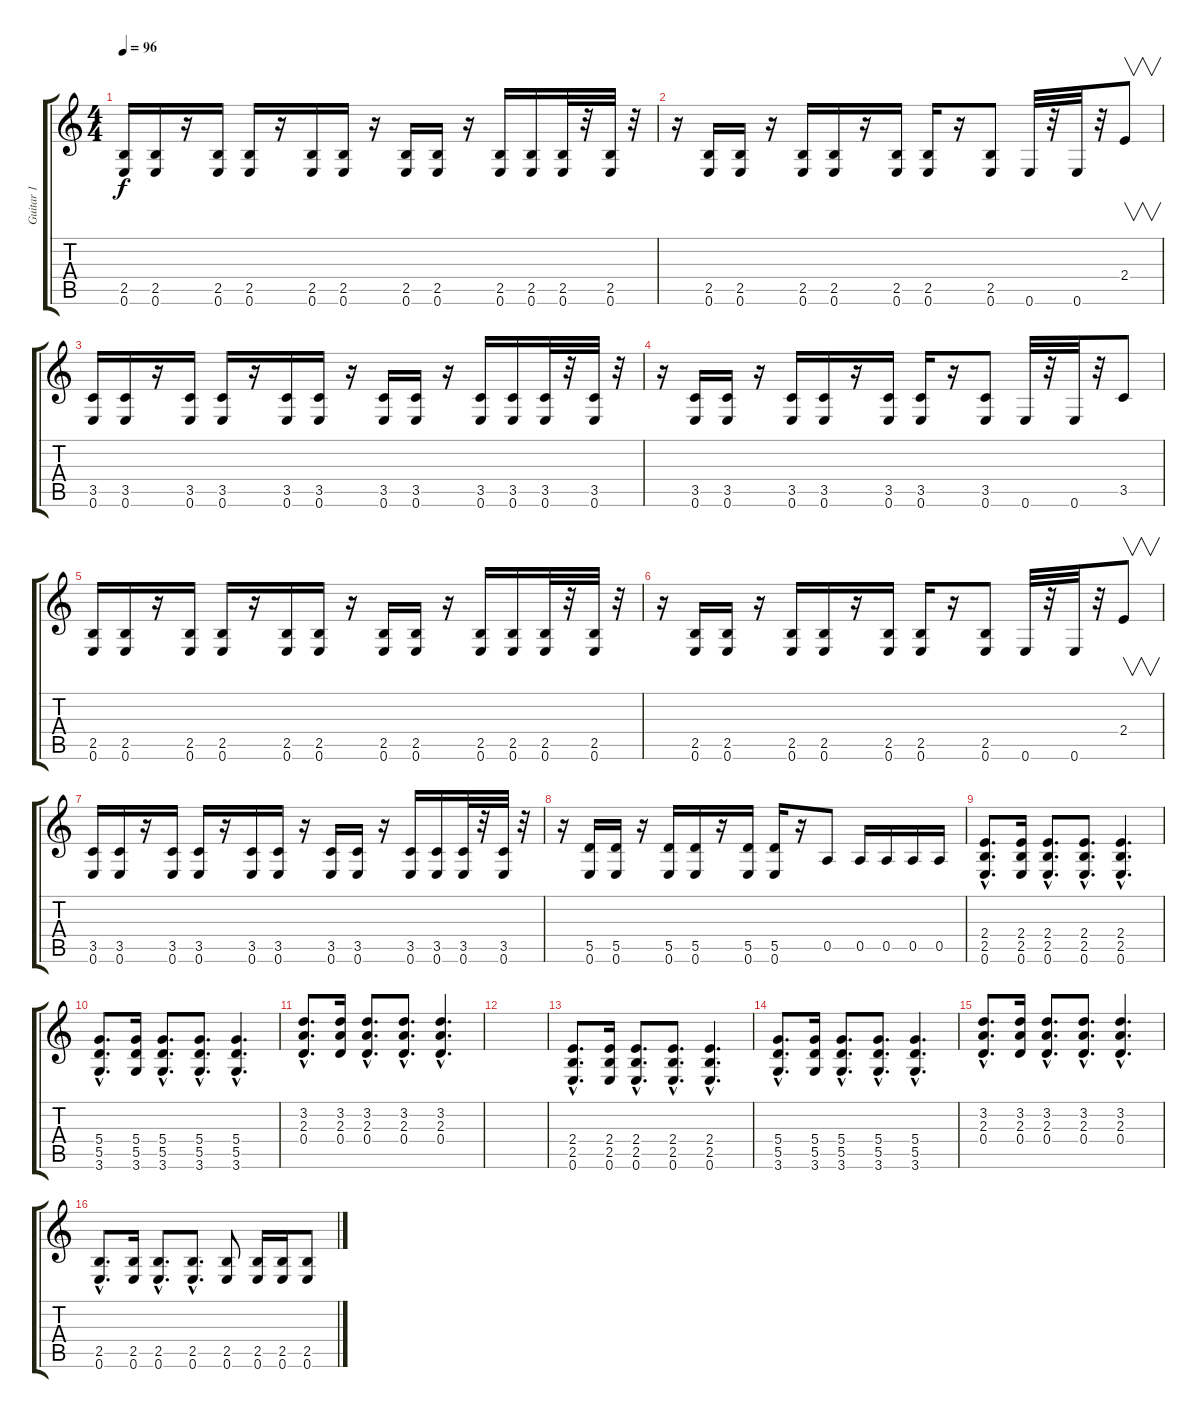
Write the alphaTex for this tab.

\track ("Guitar 1" "Guitar 1") {instrument distortionguitar}
\staff {score tabs}
\tuning (E4 B3 G3 D3 A2 E2) {hide}
\ts (4 4)
\tempo 96
\clef g2
\ks c
(2.5 0.6).16{dy f} (2.5 0.6).16 r.16 (2.5 0.6).16 (2.5 0.6).16 r.16 (2.5 0.6).16 (2.5 0.6).16 r.16 (2.5 0.6).16 (2.5 0.6).16 r.16 (2.5 0.6).16 (2.5 0.6).16 (2.5 0.6).32 r.32 (2.5 0.6).32 r.32 |
r.16 (2.5 0.6).16 (2.5 0.6).16 r.16 (2.5 0.6).16 (2.5 0.6).16 r.16 (2.5 0.6).16 (2.5 0.6).16 r.16 (2.5 0.6).8 0.6.32 r.32 0.6.32 r.32 2.4.8{v} |
(3.5 0.6).16 (3.5 0.6).16 r.16 (3.5 0.6).16 (3.5 0.6).16 r.16 (3.5 0.6).16 (3.5 0.6).16 r.16 (3.5 0.6).16 (3.5 0.6).16 r.16 (3.5 0.6).16 (3.5 0.6).16 (3.5 0.6).32 r.32 (3.5 0.6).32 r.32 |
r.16 (3.5 0.6).16 (3.5 0.6).16 r.16 (3.5 0.6).16 (3.5 0.6).16 r.16 (3.5 0.6).16 (3.5 0.6).16 r.16 (3.5 0.6).8 0.6.32 r.32 0.6.32 r.32 3.5.8 |
(2.5 0.6).16 (2.5 0.6).16 r.16 (2.5 0.6).16 (2.5 0.6).16 r.16 (2.5 0.6).16 (2.5 0.6).16 r.16 (2.5 0.6).16 (2.5 0.6).16 r.16 (2.5 0.6).16 (2.5 0.6).16 (2.5 0.6).32 r.32 (2.5 0.6).32 r.32 |
r.16 (2.5 0.6).16 (2.5 0.6).16 r.16 (2.5 0.6).16 (2.5 0.6).16 r.16 (2.5 0.6).16 (2.5 0.6).16 r.16 (2.5 0.6).8 0.6.32 r.32 0.6.32 r.32 2.4.8{v} |
(3.5 0.6).16 (3.5 0.6).16 r.16 (3.5 0.6).16 (3.5 0.6).16 r.16 (3.5 0.6).16 (3.5 0.6).16 r.16 (3.5 0.6).16 (3.5 0.6).16 r.16 (3.5 0.6).16 (3.5 0.6).16 (3.5 0.6).32 r.32 (3.5 0.6).32 r.32 |
r.16 (5.5 0.6).16 (5.5 0.6).16 r.16 (5.5 0.6).16 (5.5 0.6).16 r.16 (5.5 0.6).16 (5.5 0.6).16 r.16 0.5.8 0.5.16 0.5.16 0.5.16 0.5.16 |
(2.4{hac} 2.5{hac} 0.6{hac}).8{d} (2.4 2.5 0.6).16 (2.4{hac} 2.5{hac} 0.6{hac}).8{d} (2.4{hac} 2.5{hac} 0.6{hac}).8{d} (2.4{hac} 2.5{hac} 0.6{hac}).4{d} |
(5.4{hac} 5.5{hac} 3.6{hac}).8{d} (5.4 5.5 3.6).16 (5.4{hac} 5.5{hac} 3.6{hac}).8{d} (5.4{hac} 5.5{hac} 3.6{hac}).8{d} (5.4{hac} 5.5{hac} 3.6{hac}).4{d} |
(3.2{hac} 2.3{hac} 0.4{hac}).8{d} (3.2 2.3 0.4).16 (3.2{hac} 2.3{hac} 0.4{hac}).8{d} (3.2{hac} 2.3{hac} 0.4{hac}).8{d} (3.2{hac} 2.3{hac} 0.4{hac}).4{d} |
|
(2.4{hac} 2.5{hac} 0.6{hac}).8{d} (2.4 2.5 0.6).16 (2.4{hac} 2.5{hac} 0.6{hac}).8{d} (2.4{hac} 2.5{hac} 0.6{hac}).8{d} (2.4{hac} 2.5{hac} 0.6{hac}).4{d} |
(5.4{hac} 5.5{hac} 3.6{hac}).8{d} (5.4 5.5 3.6).16 (5.4{hac} 5.5{hac} 3.6{hac}).8{d} (5.4{hac} 5.5{hac} 3.6{hac}).8{d} (5.4{hac} 5.5{hac} 3.6{hac}).4{d} |
(3.2{hac} 2.3{hac} 0.4{hac}).8{d} (3.2 2.3 0.4).16 (3.2{hac} 2.3{hac} 0.4{hac}).8{d} (3.2{hac} 2.3{hac} 0.4{hac}).8{d} (3.2{hac} 2.3{hac} 0.4{hac}).4{d} |
(2.5{hac} 0.6{hac}).8{d} (2.5 0.6).16 (2.5{hac} 0.6{hac}).8{d} (2.5{hac} 0.6{hac}).8{d} (2.5 0.6).8 (2.5 0.6).16 (2.5 0.6).16 (2.5 0.6).8
